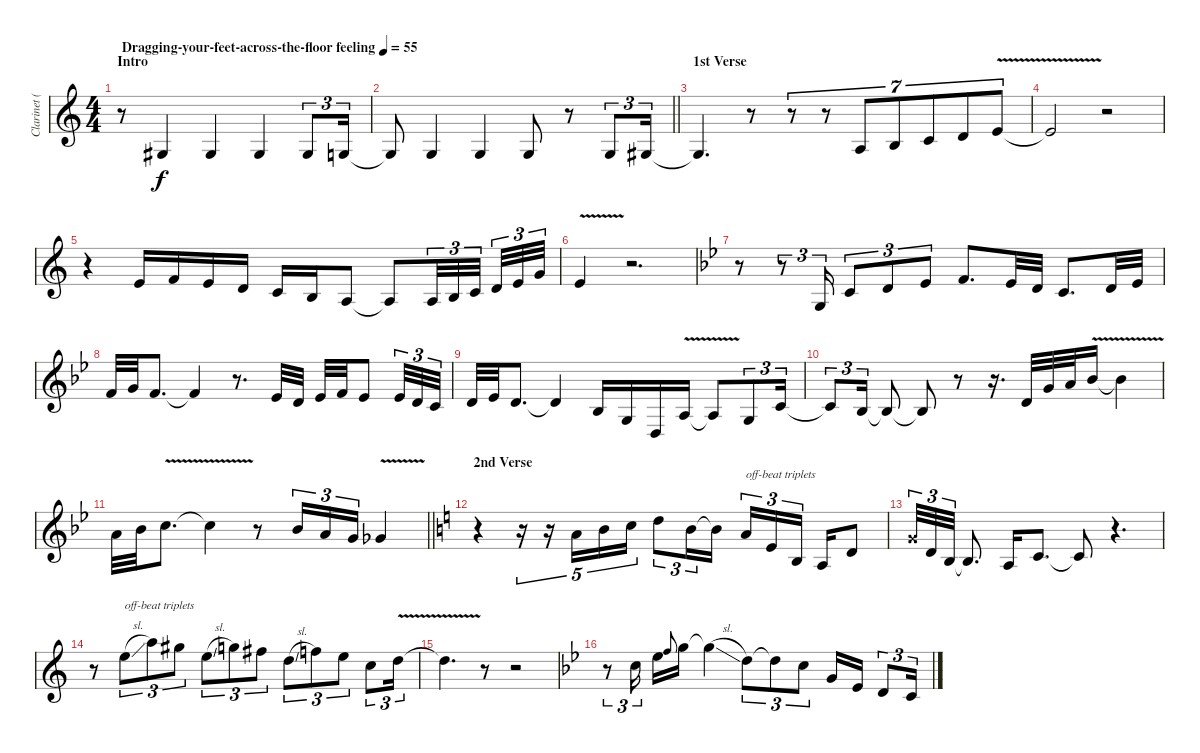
\track ("Clarinet (Jimmy Hastings)" "Clarinet (") {instrument clarinet}
\staff {score}
\tuning (E4 B3 G3 D3 A2 E2) {hide}
\ts (4 4)
\section ("" "Intro")
\tempo (55 "Dragging-your-feet-across-the-floor feeling")
\clef g2
\ks aminor
r.8{dy f instrument clarinet} 1.3.4 1.3.4 1.3.4 1.3.8{tu (3 2)} 0.3.16{tu (3 2)} |
\barLineRight lightlight
0.3{t}.8 0.3.4 0.3.4 0.3.8 r.8 0.3.8{tu (3 2)} 1.3.16{tu (3 2)} |
\section ("" "1st Verse")
1.3{t}.4{d} r.8 r.8{tu (7 4)} r.8{tu (7 4)} 7.4.8{tu (7 4)} 4.3.8{tu (7 4) beam merge} 5.3.8{tu (7 4)} 7.3.8{tu (7 4)} 5.2{v}.8{tu (7 4)} |
5.2{t}.2 r.2 |
r.4 5.2.16 6.2.16 5.2.16 3.2.16 5.3.16 4.3.16 2.3.8 2.3{t}.8{beam merge} 2.3.32{tu (3 2)} 4.3.32{tu (3 2)} 5.3.32{tu (3 2) beam splitsecondary} 3.2.32{tu (3 2)} 5.2.32{tu (3 2)} 3.1.32{tu (3 2)} |
5.2{v}.4 r.2{d} |
\ks gminor
r.8 r.8{tu (3 2)} 5.4.16{tu (3 2)} 5.3.8{tu (3 2)} 3.2.8{tu (3 2)} 4.2.8{tu (3 2)} 6.2.8{d} 4.2.32 3.2.32 5.3.8{d beam merge} 3.2.32 4.2.32 |
1.1.32 3.1.32 1.1.8{d} 1.1{t}.4 r.8{d} 4.2.32 3.2.32 4.2.32 6.2.32 4.2.8 4.2.32{tu (3 2)} 3.2.32{tu (3 2)} 5.3.32{tu (3 2)} |
3.2.32 4.2.32 3.2.8{d} 3.2{t}.4 3.3.16 5.4.16 5.5.16 2.3{v}.16 2.3{t}.8{beam merge} 5.4.8{tu (3 2)} 5.3.16{tu (3 2)} |
5.3{t}.8{tu (3 2)} 3.3.16{tu (3 2)} 3.3{t}.8 3.3{t}.8 r.8 r.16{d} 3.2.32 3.1.32 5.1.32 6.1{v}.16 6.1{t}.4 |
\barLineRight lightlight
5.1.32 6.1.32 8.1{v}.8{d} 8.1{t}.4 r.8 6.1.16{tu (3 2)} 5.1.16{tu (3 2)} 3.1.16{tu (3 2)} 2.1{v}.4 |
\section ("" "2nd Verse")
\ks aminor
r.4 r.16{tu (5 4)} r.16{tu (5 4)} 10.2.16{tu (5 4)} 7.1.16{tu (5 4)} 8.1.16{tu (5 4)} 10.1.8{tu (3 2) beam merge} 7.1.16{tu (3 2) beam merge} 7.1{t}.16{beam split} 5.1.16{tu (3 2) txt "off-beat triplets"} 5.2.16{tu (3 2) beam merge} 4.3.16{tu (3 2) beam split} 2.3.16{beam merge} 7.3.8 |
12.3{x}.32{tu (3 2)} 7.3.32{tu (3 2)} 4.3.32{tu (3 2)} 4.3{t}.8{d} 7.4.16 5.3.8{d} 5.3{t}.8 r.4{d} |
r.8 12.1{sl}.8{tu (3 2) txt "off-beat triplets"} 17.1.8{tu (3 2) beam merge} 16.1.8{tu (3 2) beam split} 12.1{sl}.8{tu (3 2)} 15.1.8{tu (3 2) beam merge} 14.1.8{tu (3 2) beam split} 10.1{sl}.8{tu (3 2)} 13.1.8{tu (3 2) beam merge} 12.1.8{tu (3 2) beam split} 8.1.8{tu (3 2)} 10.1{v}.16{tu (3 2)} |
10.1{t}.4{d} r.8 r.2 |
\ks gminor
r.8{tu (3 2)} 13.2.16{tu (3 2) beam splitsecondary} 11.1.16 13.1.8{gr onbeat} 15.1.16 15.1{sl t}.4 10.1.8{tu (3 2)} 10.1{t}.8{tu (3 2)} 8.1.8{tu (3 2)} 8.2.16 8.3.16 7.3.8{tu (3 2)} 10.4.16{tu (3 2)}
